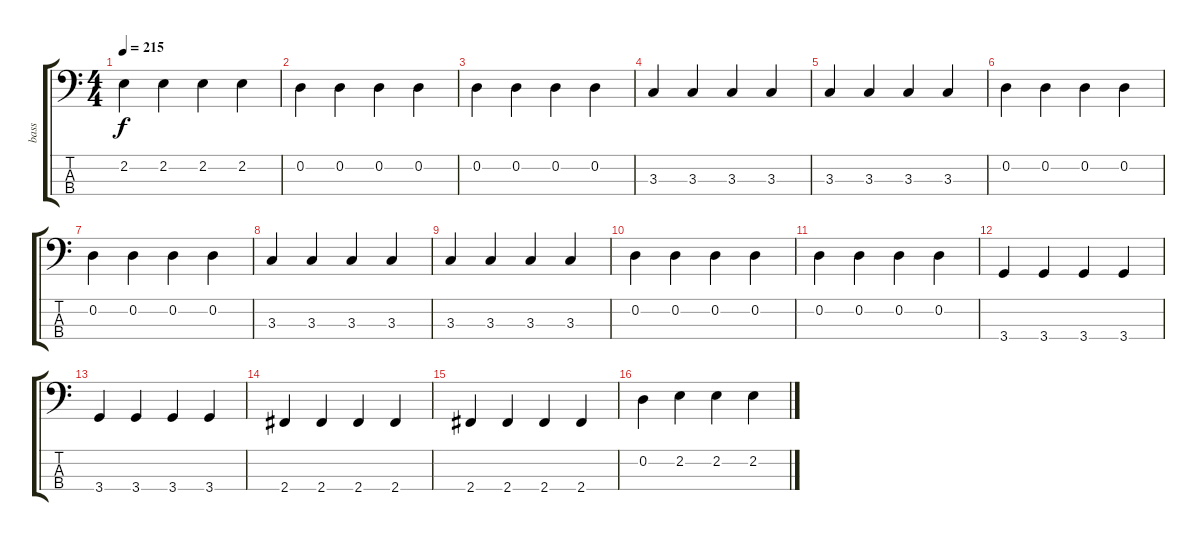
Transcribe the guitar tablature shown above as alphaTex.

\track ("bass" "bass") {instrument electricbasspick}
\staff {score tabs}
\tuning (G2 D2 A1 E1) {hide}
\ts (4 4)
\tempo 215
\clef f4
\ks c
2.2.4{dy f} 2.2.4 2.2.4 2.2.4 |
0.2.4 0.2.4 0.2.4 0.2.4 |
0.2.4 0.2.4 0.2.4 0.2.4 |
3.3.4 3.3.4 3.3.4 3.3.4 |
3.3.4 3.3.4 3.3.4 3.3.4 |
0.2.4 0.2.4 0.2.4 0.2.4 |
0.2.4 0.2.4 0.2.4 0.2.4 |
3.3.4 3.3.4 3.3.4 3.3.4 |
3.3.4 3.3.4 3.3.4 3.3.4 |
0.2.4 0.2.4 0.2.4 0.2.4 |
0.2.4 0.2.4 0.2.4 0.2.4 |
3.4.4 3.4.4 3.4.4 3.4.4 |
3.4.4 3.4.4 3.4.4 3.4.4 |
2.4.4 2.4.4 2.4.4 2.4.4 |
2.4.4 2.4.4 2.4.4 2.4.4 |
0.2.4 2.2.4 2.2.4 2.2.4
